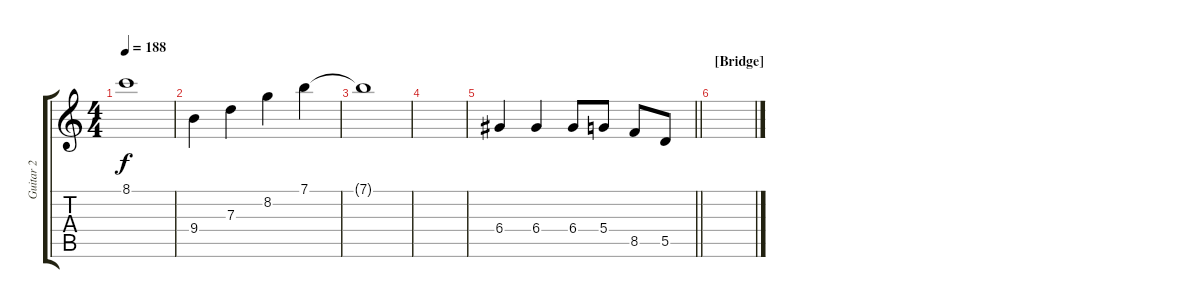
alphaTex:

\track ("Guitar 2" "Guitar 2") {instrument distortionguitar}
\staff {score tabs}
\tuning (E4 B3 G3 D3 A2 D2) {hide}
\ts (4 4)
\tempo 188
\clef g2
\ks c
8.1{t}.1{dy f} |
9.4.4 7.3.4 8.2.4 7.1.4 |
7.1{t}.1 |
|
\barLineRight lightlight
6.4.4 6.4.4 6.4.8 5.4.8 8.5.8 5.5.8 |
\section ("" "[Bridge]")
